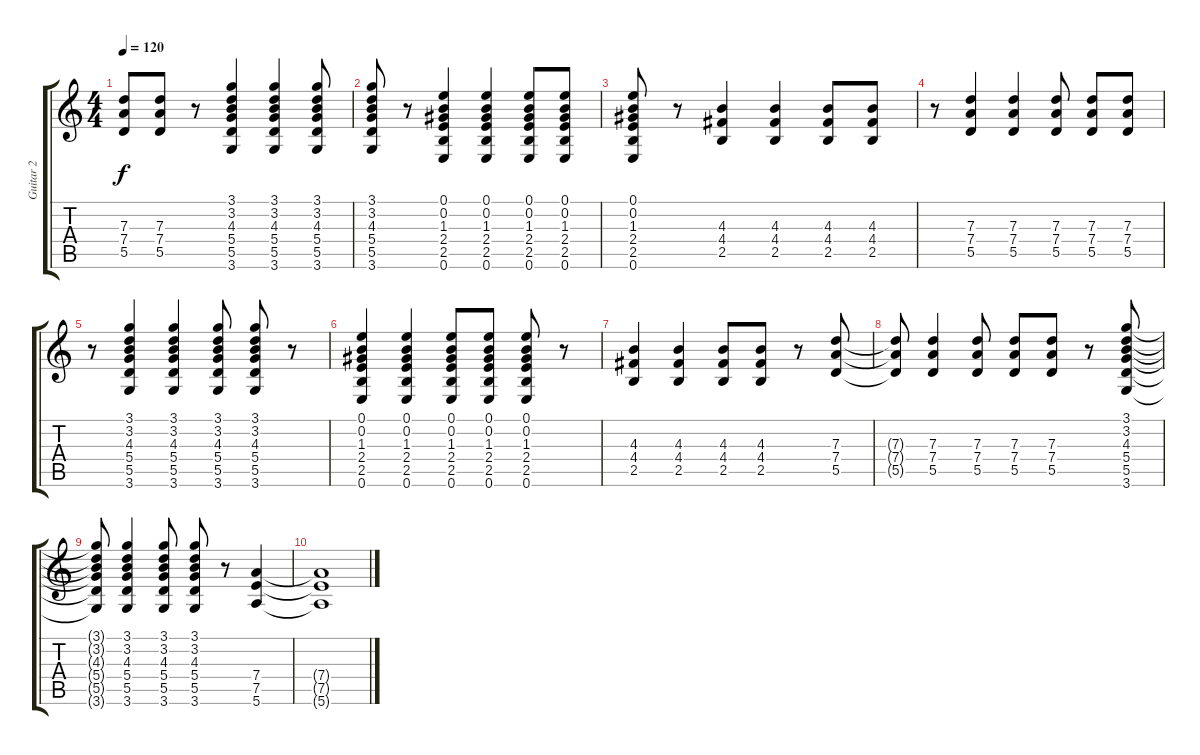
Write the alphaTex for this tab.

\track ("Guitar 2" "Guitar 2") {instrument acousticguitarsteel}
\staff {score tabs}
\tuning (E4 B3 G3 D3 A2 E2) {hide}
\ts (4 4)
\tempo 120
\clef g2
\ks c
(7.3 7.4 5.5).8{dy f} (7.3 7.4 5.5).8 r.8 (3.1 3.2 4.3 5.4 5.5 3.6).4 (3.1 3.2 4.3 5.4 5.5 3.6).4 (3.1 3.2 4.3 5.4 5.5 3.6).8 |
(3.1 3.2 4.3 5.4 5.5 3.6).8 r.8 (0.1 0.2 1.3 2.4 2.5 0.6).4 (0.1 0.2 1.3 2.4 2.5 0.6).4 (0.1 0.2 1.3 2.4 2.5 0.6).8 (0.1 0.2 1.3 2.4 2.5 0.6).8 |
(0.1 0.2 1.3 2.4 2.5 0.6).8 r.8 (4.3 4.4 2.5).4 (4.3 4.4 2.5).4 (4.3 4.4 2.5).8 (4.3 4.4 2.5).8 |
r.8 (7.3 7.4 5.5).4 (7.3 7.4 5.5).4 (7.3 7.4 5.5).8 (7.3 7.4 5.5).8 (7.3 7.4 5.5).8 |
r.8 (3.1 3.2 4.3 5.4 5.5 3.6).4 (3.1 3.2 4.3 5.4 5.5 3.6).4 (3.1 3.2 4.3 5.4 5.5 3.6).8 (3.1 3.2 4.3 5.4 5.5 3.6).8 r.8 |
(0.1 0.2 1.3 2.4 2.5 0.6).4 (0.1 0.2 1.3 2.4 2.5 0.6).4 (0.1 0.2 1.3 2.4 2.5 0.6).8 (0.1 0.2 1.3 2.4 2.5 0.6).8 (0.1 0.2 1.3 2.4 2.5 0.6).8 r.8 |
(4.3 4.4 2.5).4 (4.3 4.4 2.5).4 (4.3 4.4 2.5).8 (4.3 4.4 2.5).8 r.8 (7.3 7.4 5.5).8 |
(7.3{t} 7.4{t} 5.5{t}).8 (7.3 7.4 5.5).4 (7.3 7.4 5.5).8 (7.3 7.4 5.5).8 (7.3 7.4 5.5).8 r.8 (3.1 3.2 4.3 5.4 5.5 3.6).8 |
(3.1{t} 3.2{t} 4.3{t} 5.4{t} 5.5{t} 3.6{t}).8 (3.1 3.2 4.3 5.4 5.5 3.6).4 (3.1 3.2 4.3 5.4 5.5 3.6).8 (3.1 3.2 4.3 5.4 5.5 3.6).8 r.8 (7.4 7.5 5.6).4 |
(7.4{t} 7.5{t} 5.6{t}).1
